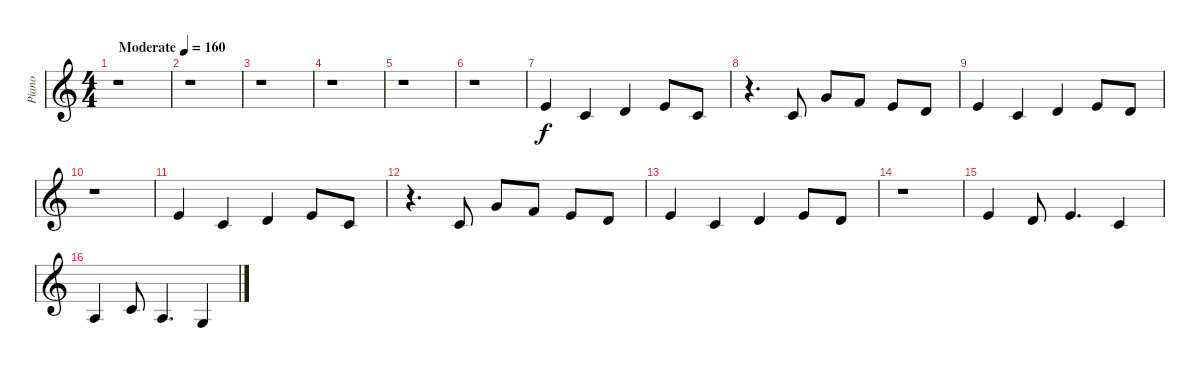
\track ("Piano" "Piano") {instrument acousticgrandpiano}
\staff {score}
\tuning (E4 B3 G3 D3 A2 E2) {hide}
\ts (4 4)
\tempo (160 "Moderate")
\clef g2
\ks c
r.1{dy f instrument acousticgrandpiano} |
r.1 |
r.1 |
r.1 |
r.1 |
r.1 |
0.1.4 1.2.4 3.2.4 0.1.8 1.2.8 |
r.4{d} 1.2.8 3.1.8 1.1.8 0.1.8 3.2.8 |
0.1.4 1.2.4 3.2.4 0.1.8 3.2.8 |
r.1 |
0.1.4 1.2.4 3.2.4 0.1.8 1.2.8 |
r.4{d} 1.2.8 3.1.8 1.1.8 0.1.8 3.2.8 |
0.1.4 1.2.4 3.2.4 0.1.8 3.2.8 |
r.1 |
0.1.4 3.2.8 0.1.4{d} 1.2.4 |
2.3.4 1.2.8 2.3.4{d} 0.3.4
